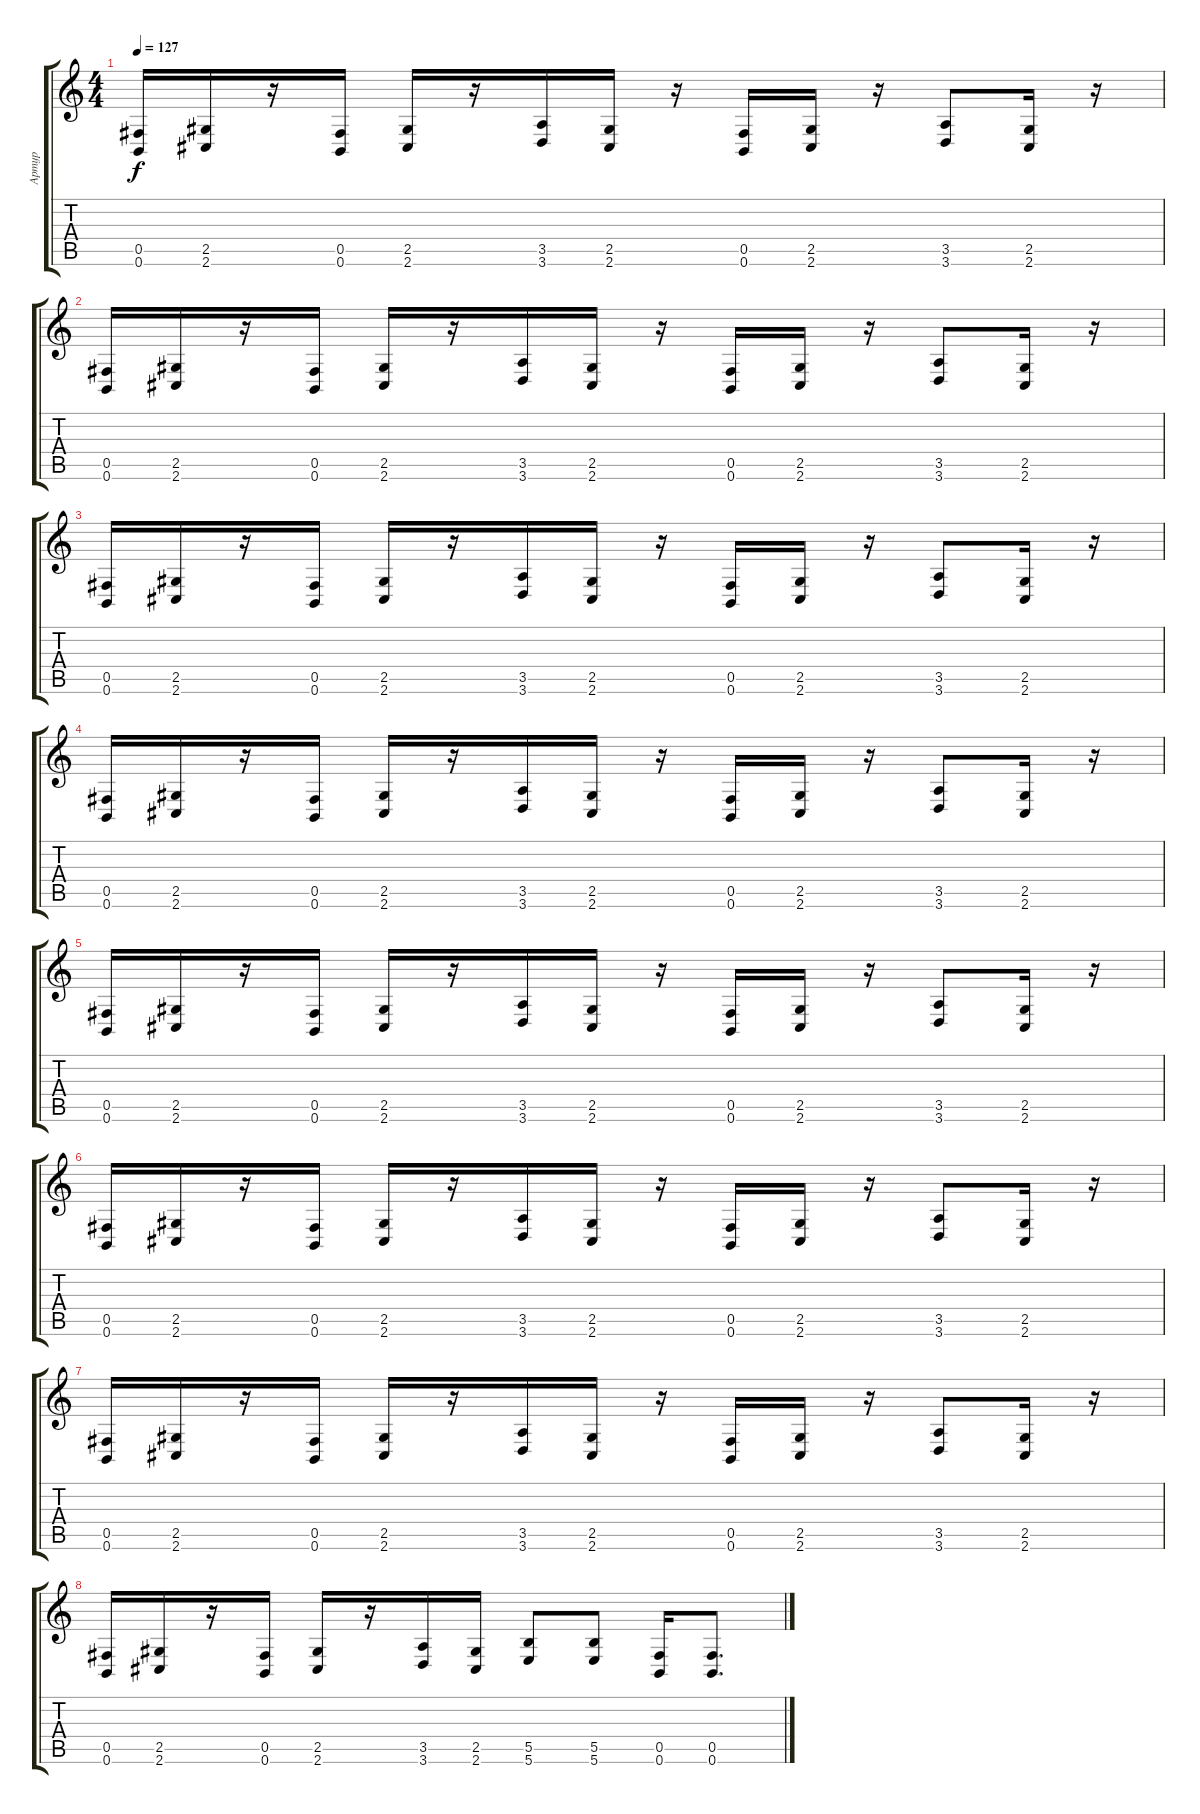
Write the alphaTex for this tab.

\track ("Артур" "Артур") {instrument distortionguitar}
\staff {score tabs}
\tuning (Db4 Ab3 E3 B2 Gb2 B1) {hide}
\ts (4 4)
\tempo 127
\clef g2
\ks c
(0.5 0.6).16{dy f instrument distortionguitar} (2.5 2.6).16 r.16 (0.5 0.6).16 (2.5 2.6).16 r.16 (3.5 3.6).16 (2.5 2.6).16 r.16 (0.5 0.6).16 (2.5 2.6).16 r.16 (3.5 3.6).8 (2.5 2.6).16 r.16 |
(0.5 0.6).16 (2.5 2.6).16 r.16 (0.5 0.6).16 (2.5 2.6).16 r.16 (3.5 3.6).16 (2.5 2.6).16 r.16 (0.5 0.6).16 (2.5 2.6).16 r.16 (3.5 3.6).8 (2.5 2.6).16 r.16 |
(0.5 0.6).16 (2.5 2.6).16 r.16 (0.5 0.6).16 (2.5 2.6).16 r.16 (3.5 3.6).16 (2.5 2.6).16 r.16 (0.5 0.6).16 (2.5 2.6).16 r.16 (3.5 3.6).8 (2.5 2.6).16 r.16 |
(0.5 0.6).16 (2.5 2.6).16 r.16 (0.5 0.6).16 (2.5 2.6).16 r.16 (3.5 3.6).16 (2.5 2.6).16 r.16 (0.5 0.6).16 (2.5 2.6).16 r.16 (3.5 3.6).8 (2.5 2.6).16 r.16 |
(0.5 0.6).16 (2.5 2.6).16 r.16 (0.5 0.6).16 (2.5 2.6).16 r.16 (3.5 3.6).16 (2.5 2.6).16 r.16 (0.5 0.6).16 (2.5 2.6).16 r.16 (3.5 3.6).8 (2.5 2.6).16 r.16 |
(0.5 0.6).16 (2.5 2.6).16 r.16 (0.5 0.6).16 (2.5 2.6).16 r.16 (3.5 3.6).16 (2.5 2.6).16 r.16 (0.5 0.6).16 (2.5 2.6).16 r.16 (3.5 3.6).8 (2.5 2.6).16 r.16 |
(0.5 0.6).16 (2.5 2.6).16 r.16 (0.5 0.6).16 (2.5 2.6).16 r.16 (3.5 3.6).16 (2.5 2.6).16 r.16 (0.5 0.6).16 (2.5 2.6).16 r.16 (3.5 3.6).8 (2.5 2.6).16 r.16 |
(0.5 0.6).16 (2.5 2.6).16 r.16 (0.5 0.6).16 (2.5 2.6).16 r.16 (3.5 3.6).16 (2.5 2.6).16 (5.5 5.6).8 (5.5 5.6).8 (0.5 0.6).16 (0.5 0.6).8{d}
